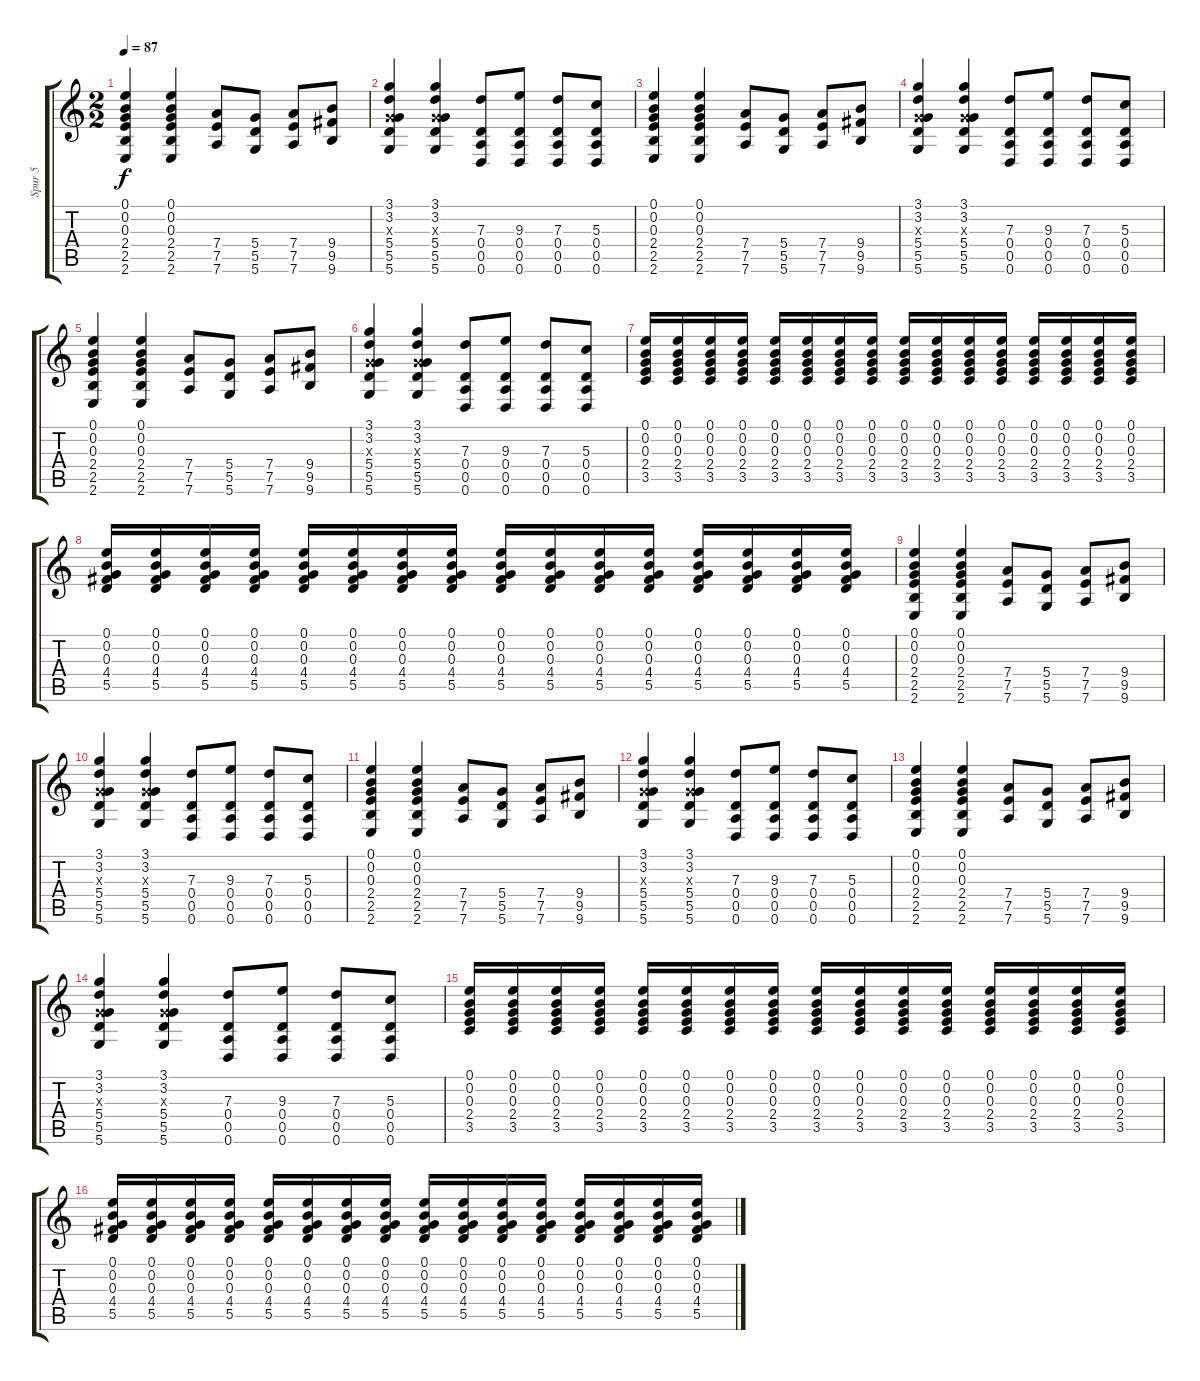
\track ("Spur 5" "Spur 5") {instrument distortionguitar}
\staff {score tabs}
\tuning (E4 B3 G3 D3 A2 D2) {hide}
\ts (2 2)
\tempo 87
\clef g2
\ks c
(0.1 0.2 0.3 2.4 2.5 2.6).4{dy f} (0.1 0.2 0.3 2.4 2.5 2.6).4 (7.4 7.5 7.6).8 (5.4 5.5 5.6).8 (7.4 7.5 7.6).8 (9.4 9.5 9.6).8 |
(3.1 3.2 0.3{x} 5.4 5.5 5.6).4 (3.1 3.2 0.3{x} 5.4 5.5 5.6).4 (7.3 0.4 0.5 0.6).8 (9.3 0.4 0.5 0.6).8 (7.3 0.4 0.5 0.6).8 (5.3 0.4 0.5 0.6).8 |
(0.1 0.2 0.3 2.4 2.5 2.6).4 (0.1 0.2 0.3 2.4 2.5 2.6).4 (7.4 7.5 7.6).8 (5.4 5.5 5.6).8 (7.4 7.5 7.6).8 (9.4 9.5 9.6).8 |
(3.1 3.2 0.3{x} 5.4 5.5 5.6).4 (3.1 3.2 0.3{x} 5.4 5.5 5.6).4 (7.3 0.4 0.5 0.6).8 (9.3 0.4 0.5 0.6).8 (7.3 0.4 0.5 0.6).8 (5.3 0.4 0.5 0.6).8 |
(0.1 0.2 0.3 2.4 2.5 2.6).4 (0.1 0.2 0.3 2.4 2.5 2.6).4 (7.4 7.5 7.6).8 (5.4 5.5 5.6).8 (7.4 7.5 7.6).8 (9.4 9.5 9.6).8 |
(3.1 3.2 0.3{x} 5.4 5.5 5.6).4 (3.1 3.2 0.3{x} 5.4 5.5 5.6).4 (7.3 0.4 0.5 0.6).8 (9.3 0.4 0.5 0.6).8 (7.3 0.4 0.5 0.6).8 (5.3 0.4 0.5 0.6).8 |
(0.1 0.2 0.3 2.4 3.5).16 (0.1 0.2 0.3 2.4 3.5).16 (0.1 0.2 0.3 2.4 3.5).16 (0.1 0.2 0.3 2.4 3.5).16 (0.1 0.2 0.3 2.4 3.5).16 (0.1 0.2 0.3 2.4 3.5).16 (0.1 0.2 0.3 2.4 3.5).16 (0.1 0.2 0.3 2.4 3.5).16 (0.1 0.2 0.3 2.4 3.5).16 (0.1 0.2 0.3 2.4 3.5).16 (0.1 0.2 0.3 2.4 3.5).16 (0.1 0.2 0.3 2.4 3.5).16 (0.1 0.2 0.3 2.4 3.5).16 (0.1 0.2 0.3 2.4 3.5).16 (0.1 0.2 0.3 2.4 3.5).16 (0.1 0.2 0.3 2.4 3.5).16 |
(0.1 0.2 0.3 4.4 5.5).16 (0.1 0.2 0.3 4.4 5.5).16 (0.1 0.2 0.3 4.4 5.5).16 (0.1 0.2 0.3 4.4 5.5).16 (0.1 0.2 0.3 4.4 5.5).16 (0.1 0.2 0.3 4.4 5.5).16 (0.1 0.2 0.3 4.4 5.5).16 (0.1 0.2 0.3 4.4 5.5).16 (0.1 0.2 0.3 4.4 5.5).16 (0.1 0.2 0.3 4.4 5.5).16 (0.1 0.2 0.3 4.4 5.5).16 (0.1 0.2 0.3 4.4 5.5).16 (0.1 0.2 0.3 4.4 5.5).16 (0.1 0.2 0.3 4.4 5.5).16 (0.1 0.2 0.3 4.4 5.5).16 (0.1 0.2 0.3 4.4 5.5).16 |
(0.1 0.2 0.3 2.4 2.5 2.6).4 (0.1 0.2 0.3 2.4 2.5 2.6).4 (7.4 7.5 7.6).8 (5.4 5.5 5.6).8 (7.4 7.5 7.6).8 (9.4 9.5 9.6).8 |
(3.1 3.2 0.3{x} 5.4 5.5 5.6).4 (3.1 3.2 0.3{x} 5.4 5.5 5.6).4 (7.3 0.4 0.5 0.6).8 (9.3 0.4 0.5 0.6).8 (7.3 0.4 0.5 0.6).8 (5.3 0.4 0.5 0.6).8 |
(0.1 0.2 0.3 2.4 2.5 2.6).4 (0.1 0.2 0.3 2.4 2.5 2.6).4 (7.4 7.5 7.6).8 (5.4 5.5 5.6).8 (7.4 7.5 7.6).8 (9.4 9.5 9.6).8 |
(3.1 3.2 0.3{x} 5.4 5.5 5.6).4 (3.1 3.2 0.3{x} 5.4 5.5 5.6).4 (7.3 0.4 0.5 0.6).8 (9.3 0.4 0.5 0.6).8 (7.3 0.4 0.5 0.6).8 (5.3 0.4 0.5 0.6).8 |
(0.1 0.2 0.3 2.4 2.5 2.6).4 (0.1 0.2 0.3 2.4 2.5 2.6).4 (7.4 7.5 7.6).8 (5.4 5.5 5.6).8 (7.4 7.5 7.6).8 (9.4 9.5 9.6).8 |
(3.1 3.2 0.3{x} 5.4 5.5 5.6).4 (3.1 3.2 0.3{x} 5.4 5.5 5.6).4 (7.3 0.4 0.5 0.6).8 (9.3 0.4 0.5 0.6).8 (7.3 0.4 0.5 0.6).8 (5.3 0.4 0.5 0.6).8 |
(0.1 0.2 0.3 2.4 3.5).16 (0.1 0.2 0.3 2.4 3.5).16 (0.1 0.2 0.3 2.4 3.5).16 (0.1 0.2 0.3 2.4 3.5).16 (0.1 0.2 0.3 2.4 3.5).16 (0.1 0.2 0.3 2.4 3.5).16 (0.1 0.2 0.3 2.4 3.5).16 (0.1 0.2 0.3 2.4 3.5).16 (0.1 0.2 0.3 2.4 3.5).16 (0.1 0.2 0.3 2.4 3.5).16 (0.1 0.2 0.3 2.4 3.5).16 (0.1 0.2 0.3 2.4 3.5).16 (0.1 0.2 0.3 2.4 3.5).16 (0.1 0.2 0.3 2.4 3.5).16 (0.1 0.2 0.3 2.4 3.5).16 (0.1 0.2 0.3 2.4 3.5).16 |
(0.1 0.2 0.3 4.4 5.5).16 (0.1 0.2 0.3 4.4 5.5).16 (0.1 0.2 0.3 4.4 5.5).16 (0.1 0.2 0.3 4.4 5.5).16 (0.1 0.2 0.3 4.4 5.5).16 (0.1 0.2 0.3 4.4 5.5).16 (0.1 0.2 0.3 4.4 5.5).16 (0.1 0.2 0.3 4.4 5.5).16 (0.1 0.2 0.3 4.4 5.5).16 (0.1 0.2 0.3 4.4 5.5).16 (0.1 0.2 0.3 4.4 5.5).16 (0.1 0.2 0.3 4.4 5.5).16 (0.1 0.2 0.3 4.4 5.5).16 (0.1 0.2 0.3 4.4 5.5).16 (0.1 0.2 0.3 4.4 5.5).16 (0.1 0.2 0.3 4.4 5.5).16
